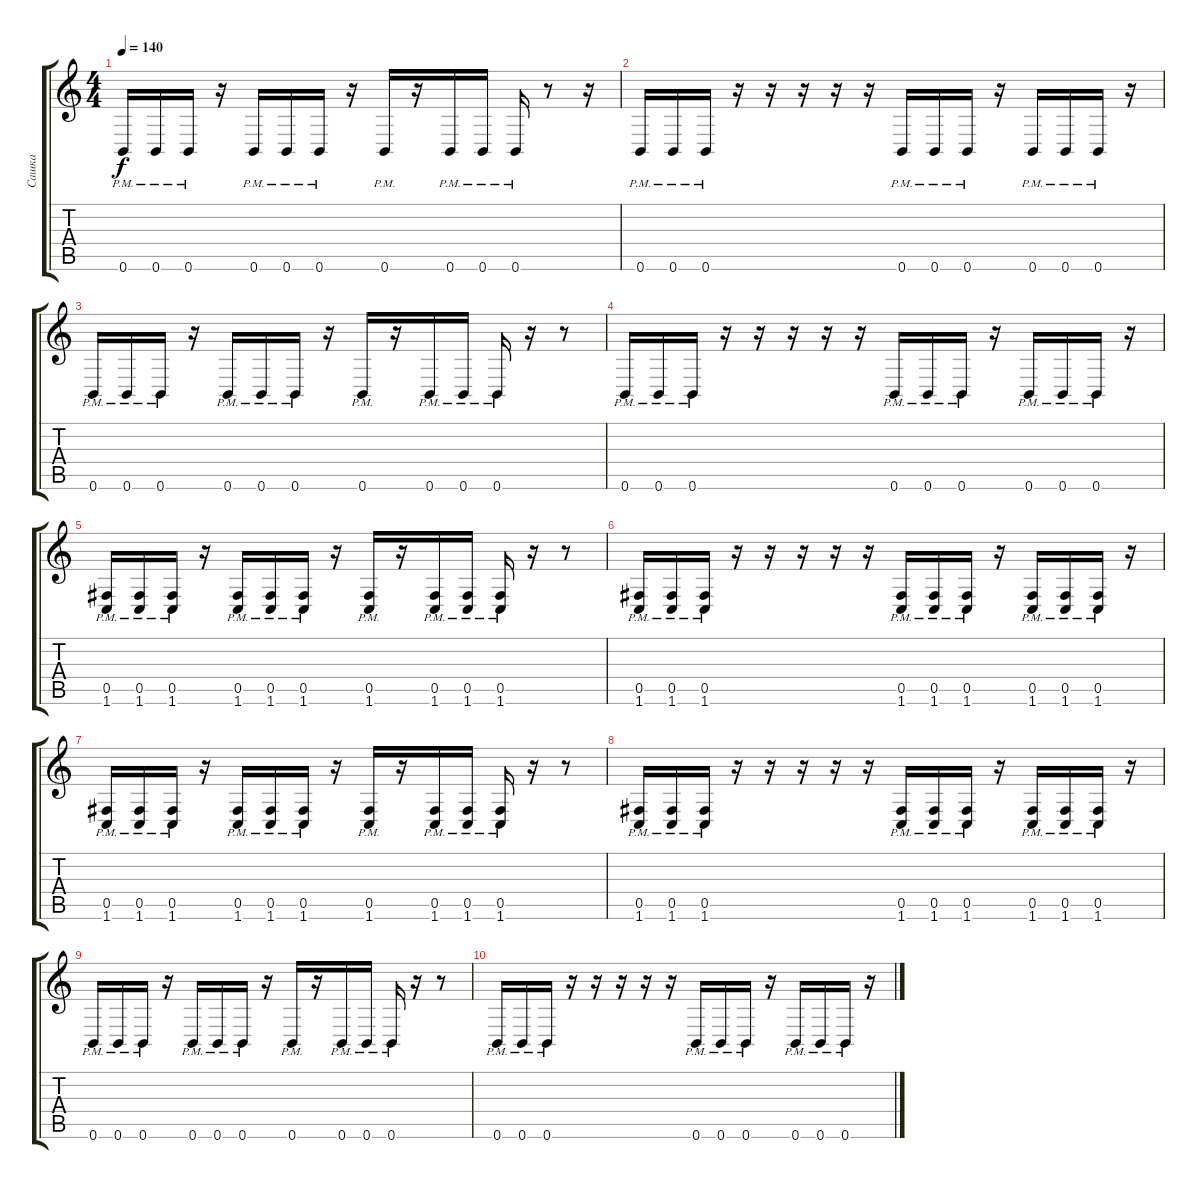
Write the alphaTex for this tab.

\track ("Сашка" "Сашка") {instrument distortionguitar}
\staff {score tabs}
\tuning (Db4 Ab3 E3 B2 Gb2 B1) {hide}
\ts (4 4)
\tempo 140
\clef g2
\ks c
0.6{pm}.16{dy f} 0.6{pm}.16 0.6{pm}.16 r.16 0.6{pm}.16 0.6{pm}.16 0.6{pm}.16 r.16 0.6{pm}.16 r.16 0.6{pm}.16 0.6{pm}.16 0.6{pm}.16 r.8 r.16 |
0.6{pm}.16 0.6{pm}.16 0.6{pm}.16 r.16 r.16 r.16 r.16 r.16 0.6{pm}.16 0.6{pm}.16 0.6{pm}.16 r.16 0.6{pm}.16 0.6{pm}.16 0.6{pm}.16 r.16 |
0.6{pm}.16 0.6{pm}.16 0.6{pm}.16 r.16 0.6{pm}.16 0.6{pm}.16 0.6{pm}.16 r.16 0.6{pm}.16 r.16 0.6{pm}.16 0.6{pm}.16 0.6{pm}.16 r.16 r.8 |
0.6{pm}.16 0.6{pm}.16 0.6{pm}.16 r.16 r.16 r.16 r.16 r.16 0.6{pm}.16 0.6{pm}.16 0.6{pm}.16 r.16 0.6{pm}.16 0.6{pm}.16 0.6{pm}.16 r.16 |
(0.5 1.6{pm}).16 (0.5 1.6{pm}).16 (0.5 1.6{pm}).16 r.16 (0.5 1.6{pm}).16 (0.5 1.6{pm}).16 (0.5 1.6{pm}).16 r.16 (0.5 1.6{pm}).16 r.16 (0.5 1.6{pm}).16 (0.5 1.6{pm}).16 (0.5 1.6{pm}).16 r.16 r.8 |
(0.5 1.6{pm}).16 (0.5 1.6{pm}).16 (0.5 1.6{pm}).16 r.16 r.16 r.16 r.16 r.16 (0.5 1.6{pm}).16 (0.5 1.6{pm}).16 (0.5 1.6{pm}).16 r.16 (0.5 1.6{pm}).16 (0.5 1.6{pm}).16 (0.5 1.6{pm}).16 r.16 |
(0.5 1.6{pm}).16 (0.5 1.6{pm}).16 (0.5 1.6{pm}).16 r.16 (0.5 1.6{pm}).16 (0.5 1.6{pm}).16 (0.5 1.6{pm}).16 r.16 (0.5 1.6{pm}).16 r.16 (0.5 1.6{pm}).16 (0.5 1.6{pm}).16 (0.5 1.6{pm}).16 r.16 r.8 |
(0.5 1.6{pm}).16 (0.5 1.6{pm}).16 (0.5 1.6{pm}).16 r.16 r.16 r.16 r.16 r.16 (0.5 1.6{pm}).16 (0.5 1.6{pm}).16 (0.5 1.6{pm}).16 r.16 (0.5 1.6{pm}).16 (0.5 1.6{pm}).16 (0.5 1.6{pm}).16 r.16 |
0.6{pm}.16 0.6{pm}.16 0.6{pm}.16 r.16 0.6{pm}.16 0.6{pm}.16 0.6{pm}.16 r.16 0.6{pm}.16 r.16 0.6{pm}.16 0.6{pm}.16 0.6{pm}.16 r.16 r.8 |
0.6{pm}.16 0.6{pm}.16 0.6{pm}.16 r.16 r.16 r.16 r.16 r.16 0.6{pm}.16 0.6{pm}.16 0.6{pm}.16 r.16 0.6{pm}.16 0.6{pm}.16 0.6{pm}.16 r.16
